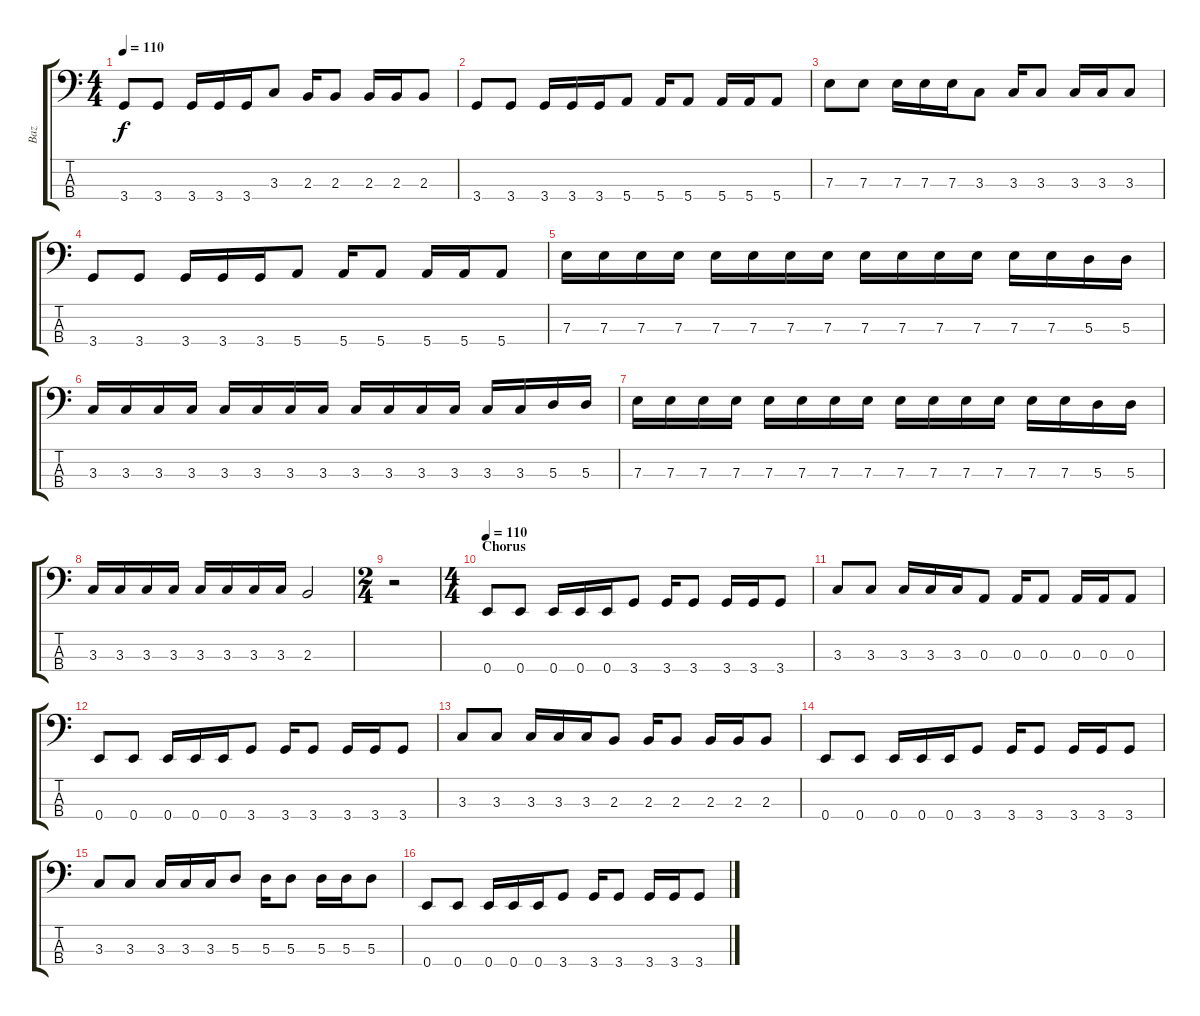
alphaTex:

\track ("Baz" "Baz") {instrument electricbassfinger}
\staff {score tabs}
\tuning (G2 D2 A1 E1) {hide}
\ts (4 4)
\tempo 110
\clef f4
\ks c
3.4.8{dy f} 3.4.8 3.4.16 3.4.16 3.4.16 3.3.8 2.3.16 2.3.8 2.3.16 2.3.16 2.3.8 |
3.4.8 3.4.8 3.4.16 3.4.16 3.4.16 5.4.8 5.4.16 5.4.8 5.4.16 5.4.16 5.4.8 |
7.3.8 7.3.8 7.3.16 7.3.16 7.3.16 3.3.8 3.3.16 3.3.8 3.3.16 3.3.16 3.3.8 |
3.4.8 3.4.8 3.4.16 3.4.16 3.4.16 5.4.8 5.4.16 5.4.8 5.4.16 5.4.16 5.4.8 |
7.3.16 7.3.16 7.3.16 7.3.16 7.3.16 7.3.16 7.3.16 7.3.16 7.3.16 7.3.16 7.3.16 7.3.16 7.3.16 7.3.16 5.3.16 5.3.16 |
3.3.16 3.3.16 3.3.16 3.3.16 3.3.16 3.3.16 3.3.16 3.3.16 3.3.16 3.3.16 3.3.16 3.3.16 3.3.16 3.3.16 5.3.16 5.3.16 |
7.3.16 7.3.16 7.3.16 7.3.16 7.3.16 7.3.16 7.3.16 7.3.16 7.3.16 7.3.16 7.3.16 7.3.16 7.3.16 7.3.16 5.3.16 5.3.16 |
3.3.16 3.3.16 3.3.16 3.3.16 3.3.16 3.3.16 3.3.16 3.3.16 2.3.2 |
\ts (2 4)
r.2 |
\ts (4 4)
\section ("" "Chorus")
\tempo 110
0.4.8 0.4.8 0.4.16 0.4.16 0.4.16 3.4.8 3.4.16 3.4.8 3.4.16 3.4.16 3.4.8 |
3.3.8 3.3.8 3.3.16 3.3.16 3.3.16 0.3.8 0.3.16 0.3.8 0.3.16 0.3.16 0.3.8 |
0.4.8 0.4.8 0.4.16 0.4.16 0.4.16 3.4.8 3.4.16 3.4.8 3.4.16 3.4.16 3.4.8 |
3.3.8 3.3.8 3.3.16 3.3.16 3.3.16 2.3.8 2.3.16 2.3.8 2.3.16 2.3.16 2.3.8 |
0.4.8 0.4.8 0.4.16 0.4.16 0.4.16 3.4.8 3.4.16 3.4.8 3.4.16 3.4.16 3.4.8 |
3.3.8 3.3.8 3.3.16 3.3.16 3.3.16 5.3.8 5.3.16 5.3.8 5.3.16 5.3.16 5.3.8 |
0.4.8 0.4.8 0.4.16 0.4.16 0.4.16 3.4.8 3.4.16 3.4.8 3.4.16 3.4.16 3.4.8
